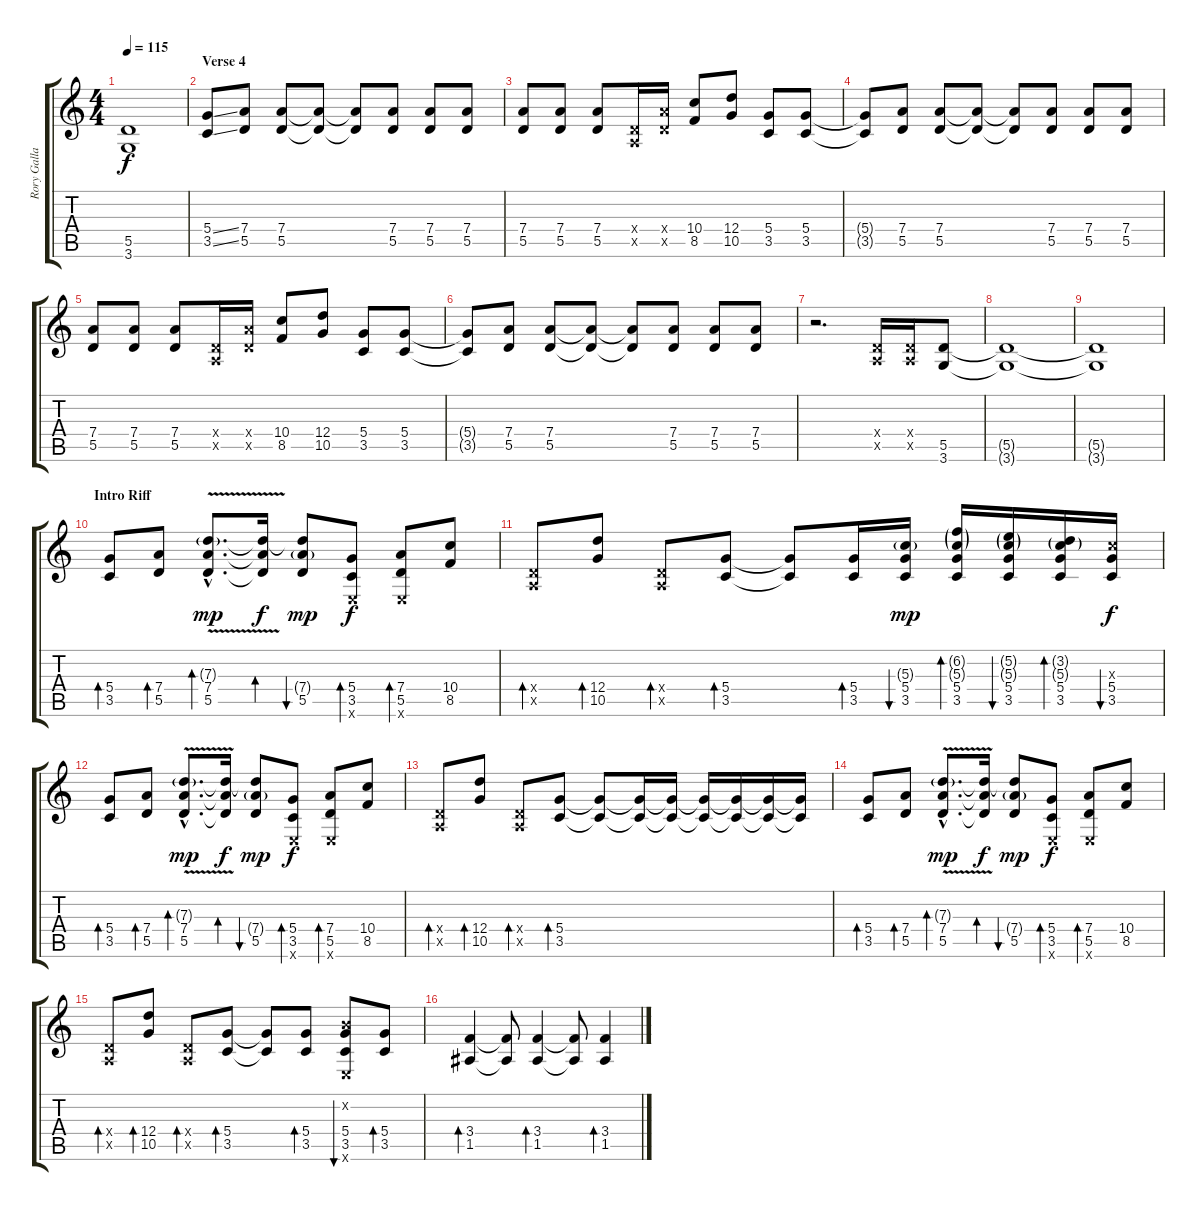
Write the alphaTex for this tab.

\track ("Rory Gallagher Rhythm 2" "Rory Galla") {instrument distortionguitar}
\staff {score tabs}
\tuning (E4 B3 G3 D3 A2 E2) {hide}
\ts (4 4)
\tempo 115
\clef g2
\ks c
(5.5{t} 3.6{t}).1{dy f} |
\section ("" "Verse 4")
(5.4{ss} 3.5{ss}).8{volume 13} (7.4 5.5).8 (7.4 5.5).8 (7.4{t} 5.5{t}).8 (7.4{t} 5.5{t}).8 (7.4 5.5).8 (7.4 5.5).8 (7.4 5.5).8 |
(7.4 5.5).8 (7.4 5.5).8 (7.4 5.5).8 (0.4{x} 0.5{x}).16 (7.4{x} 5.5{x}).16 (10.4 8.5).8 (12.4 10.5).8 (5.4 3.5).8 (5.4 3.5).8 |
(5.4{t} 3.5{t}).8 (7.4 5.5).8 (7.4 5.5).8 (7.4{t} 5.5{t}).8 (7.4{t} 5.5{t}).8 (7.4 5.5).8 (7.4 5.5).8 (7.4 5.5).8 |
(7.4 5.5).8 (7.4 5.5).8 (7.4 5.5).8 (0.4{x} 0.5{x}).16 (7.4{x} 5.5{x}).16 (10.4 8.5).8 (12.4 10.5).8 (5.4 3.5).8 (5.4 3.5).8 |
(5.4{t} 3.5{t}).8 (7.4 5.5).8 (7.4 5.5).8 (7.4{t} 5.5{t}).8 (7.4{t} 5.5{t}).8 (7.4 5.5).8 (7.4 5.5).8 (7.4 5.5).8 |
r.2{d} (0.4{x} 0.5{x}).16 (0.4{x} 0.5{x}).16 (5.5 3.6).8 |
(5.5{t} 3.6{t}).1 |
(5.5{t} 3.6{t}).1 |
\section ("" "Intro Riff")
(5.4 3.5).8{bd 120} (7.4 5.5).8{bd 120} (7.3{v g hac} 7.4{hac} 5.5{hac}).8{d bd 120 dy mp} (7.3{t} 7.4{t} 5.5{t}).16{bd 120 dy f} (7.3{t} 7.4{g} 5.5).8{bu 120 dy mp} (5.4 3.5 0.6{x}).8{bd 120 dy f} (7.4 5.5 0.6{x}).8{bd 120} (10.4 8.5).8 |
(0.4{x} 0.5{x}).8{bd 120} (12.4 10.5).8{bd 120} (0.4{x} 0.5{x}).8{bd 120} (5.4 3.5).8{bd 120} (5.4{t} 3.5{t}).8 (5.4 3.5).16{bd 30} (5.3{g} 5.4 3.5).16{bu 30 dy mp} (6.2{g} 5.3{g} 5.4 3.5).16{bd 30} (5.2{g} 5.3{g} 5.4 3.5).16{bu 30} (3.2{g} 5.3{g} 5.4 3.5).16{bd 30} (5.3{x} 5.4 3.5).16{bu 30 dy f} |
(5.4 3.5).8{bd 120} (7.4 5.5).8{bd 120} (7.3{v g hac} 7.4{hac} 5.5{hac}).8{d bd 120 dy mp} (7.3{t} 7.4{t} 5.5{t}).16{bd 120 dy f} (7.3{t} 7.4{g} 5.5).8{bu 120 dy mp} (5.4 3.5 0.6{x}).8{bd 120 dy f} (7.4 5.5 0.6{x}).8{bd 120} (10.4 8.5).8 |
(0.4{x} 0.5{x}).8{bd 120} (12.4 10.5).8{bd 120} (0.4{x} 0.5{x}).8{bd 120} (5.4 3.5).8{bd 120} (5.4{t} 3.5{t}).8 (5.4{t} 3.5{t}).16 (5.4{t} 3.5{t}).16 (5.4{t} 3.5{t}).16 (5.4{t} 3.5{t}).16 (5.4{t} 3.5{t}).16 (5.4{t} 3.5{t}).16 |
(5.4 3.5).8{bd 120} (7.4 5.5).8{bd 120} (7.3{v g hac} 7.4{hac} 5.5{hac}).8{d bd 120 dy mp} (7.3{t} 7.4{t} 5.5{t}).16{bd 120 dy f} (7.3{t} 7.4{g} 5.5).8{bu 120 dy mp} (5.4 3.5 0.6{x}).8{bd 120 dy f} (7.4 5.5 0.6{x}).8{bd 120} (10.4 8.5).8 |
(0.4{x} 0.5{x}).8{bd 120} (12.4 10.5).8{bd 120} (0.4{x} 0.5{x}).8{bd 120} (5.4 3.5).8{bd 120} (5.4{t} 3.5{t}).8 (5.4 3.5).8{bd 30} (0.2{x} 5.4 3.5 0.6{x}).8{bu 30} (5.4 3.5).8{bd 30} |
(3.4 1.5).4{bd 120} (3.4{t} 1.5{t}).8 (3.4 1.5).4{bd 120} (3.4{t} 1.5{t}).8 (3.4 1.5).4{bd 120}
